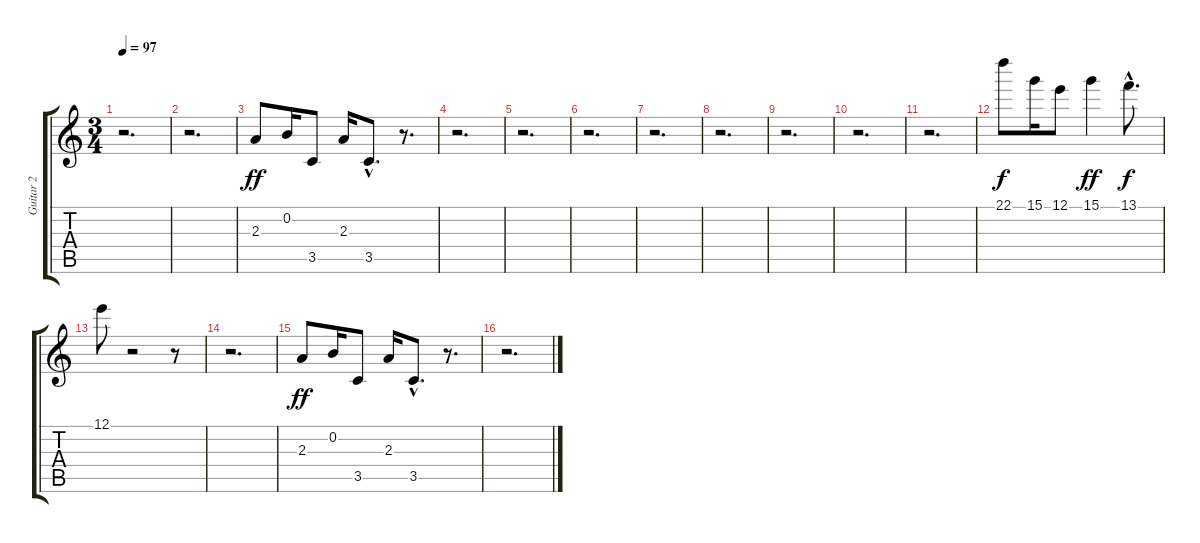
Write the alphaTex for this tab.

\track ("Guitar 2" "Guitar 2") {instrument acousticguitarsteel}
\staff {score tabs}
\tuning (E4 B3 G3 D3 A2 E2) {hide}
\ts (3 4)
\tempo 97
\clef g2
\ks c
r.2{d dy ff} |
r.2{d} |
2.3.8 0.2.16 3.5.8 2.3.16 3.5{hac}.8{d} r.8{d} |
r.2{d} |
r.2{d} |
r.2{d} |
r.2{d} |
r.2{d} |
r.2{d} |
r.2{d} |
r.2{d} |
22.1.8{dy f} 15.1.16 12.1.8 15.1.4{dy ff} 13.1{hac}.8{d dy f} |
12.1.8 r.2 r.8 |
r.2{d} |
2.3.8{dy ff} 0.2.16 3.5.8 2.3.16 3.5{hac}.8{d} r.8{d} |
r.2{d}
